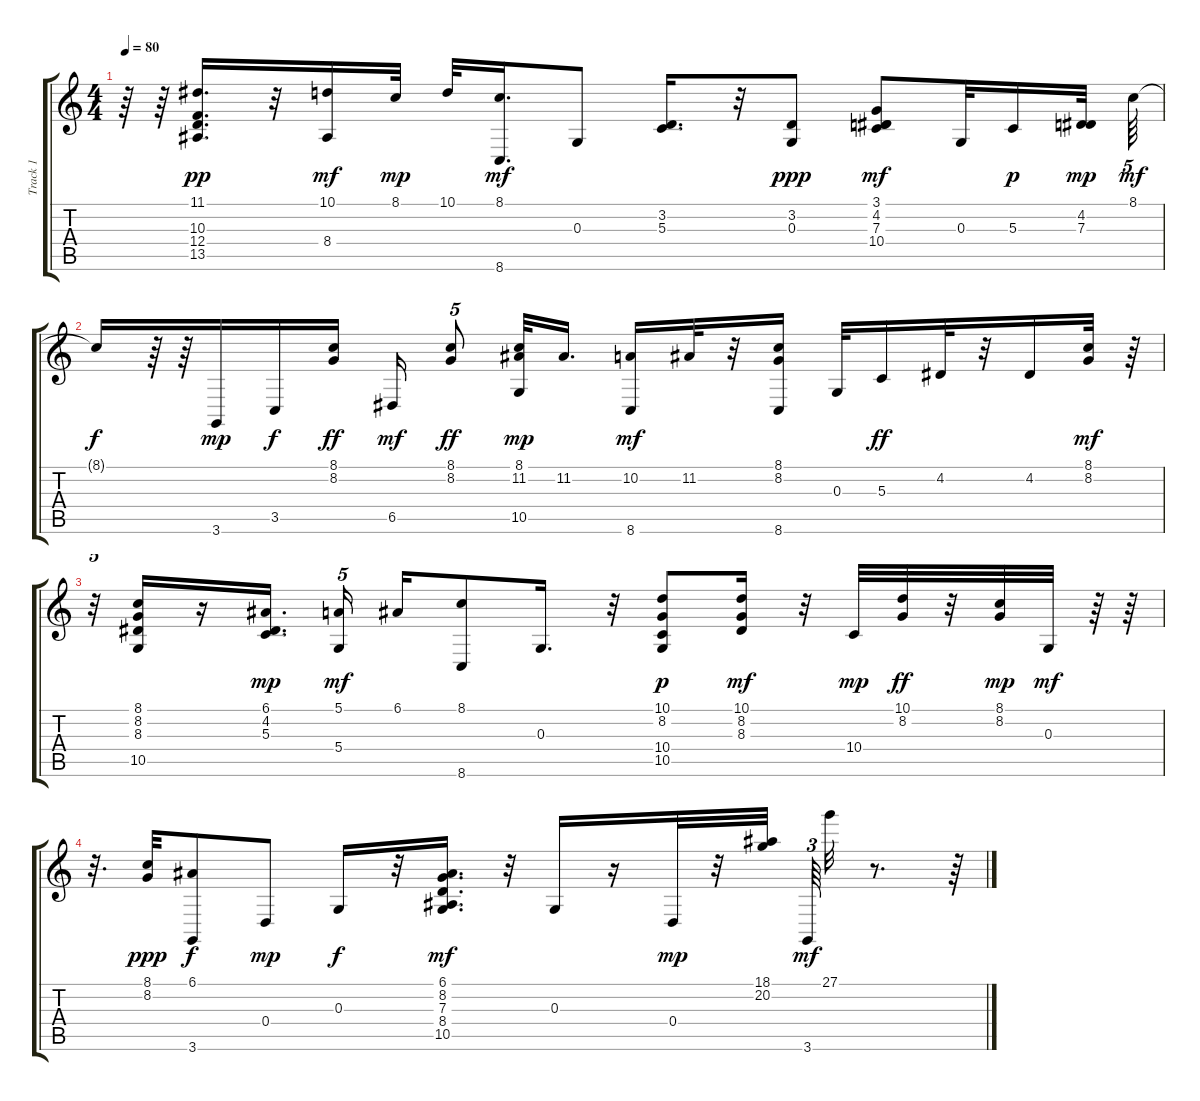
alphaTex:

\track ("Track 1" "Track 1") {instrument acousticgrandpiano}
\staff {score tabs}
\tuning (E4 B3 G3 D3 A2 E2) {hide}
\ts (4 4)
\tempo 80
\clef g2
\ks c
r.64{dy mf} r.64 (11.1 10.3 12.4 13.5).16{d dy pp} r.32 (10.1 8.4).16{dy mf} 8.1.32{dy mp} 10.1.32 (8.1 8.6).16{d dy mf} 0.3.8 (3.2 5.3).16{d} r.32 (3.2 0.3).8{dy ppp} (3.1 4.2 7.3 10.4).8{dy mf} 0.3.32 5.3.16{dy p} (4.2 7.3).32{dy mp} 8.1.64{tu (5 4) dy mf} |
8.1{t}.16{dy f} r.64 r.64 3.6.16{dy mp} 3.5.16{dy f} (8.1 8.2).16{dy ff} 6.5.16{dy mf} (8.1 8.2).8{tu (5 4) dy ff} (8.1 11.2 10.5).32{dy mp} 11.2.16{d} (10.2 8.6).16{dy mf} 11.2.32 r.32 (8.1 8.2 8.6).16 0.3.32 5.3.16{dy ff} 4.2.32 r.32 4.2.16 (8.1 8.2).32{dy mf} r.64 |
r.32{tu (5 4)} (8.1 8.2 8.3 10.5).16 r.16 (6.1 4.2 5.3).16{d dy mp} (5.1 5.4).16{tu (5 4) dy mf} 6.1.16 (8.1 8.6).8 0.3.16{d} r.32 (10.1 8.2 10.4 10.5).8{dy p} (10.1 8.2 8.3).16{dy mf} r.32 10.4.32{dy mp} (10.1 8.2).32{dy ff} r.32 (8.1 8.2).32{dy mp} 0.3.32{dy mf} r.64 r.64 |
r.32{d} (8.1 8.2).32{dy ppp} (6.1 3.6).8{dy f} 0.4.8{dy mp} 0.3.16{dy f} r.32 (6.1 8.2 7.3 8.4 10.5).16{d dy mf} r.32 0.3.16 r.16 0.4.32{dy mp} r.32 (18.1 20.2).32 3.6.64{tu (3 2) dy mf} 27.1.32 r.8{d} r.64
